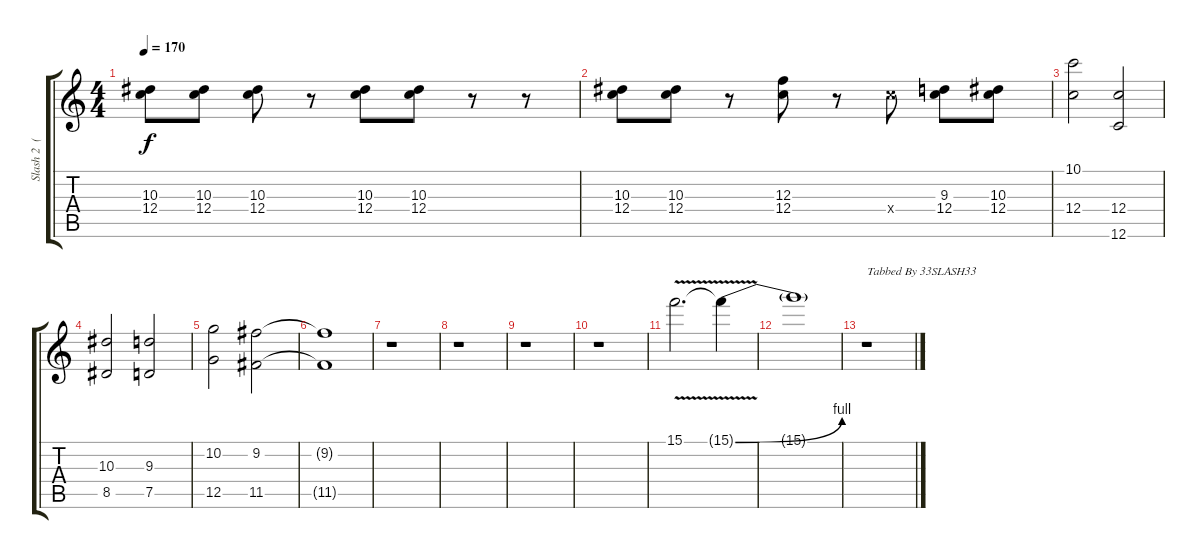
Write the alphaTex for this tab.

\track ("Slash 2  ( Lead Guitar )" "Slash 2  (") {instrument distortionguitar}
\staff {score tabs}
\tuning (D4 A3 F3 C3 G2 C2) {hide}
\ts (4 4)
\tempo 170
\clef g2
\ks c
(10.3 12.4).8{dy f} (10.3 12.4).8 (10.3 12.4).8 r.8 (10.3 12.4).8 (10.3 12.4).8 r.8 r.8 |
(10.3 12.4).8 (10.3 12.4).8 r.8 (12.3 12.4).8 r.8 12.4{x}.8 (9.3 12.4).8 (10.3 12.4).8 |
(10.1 12.4).2 (12.4 12.6).2 |
(10.3 8.5).2 (9.3 7.5).2 |
(10.2 12.5).2 (9.2 11.5).2 |
(9.2{t} 11.5{t}).1 |
r.1 |
r.1 |
r.1 |
r.1 |
15.1{v}.2{d} 15.1{be (bend 0 0 60 4) t}.4 |
15.1{t}.1 |
r.1{txt "Tabbed By 33SLASH33"}
